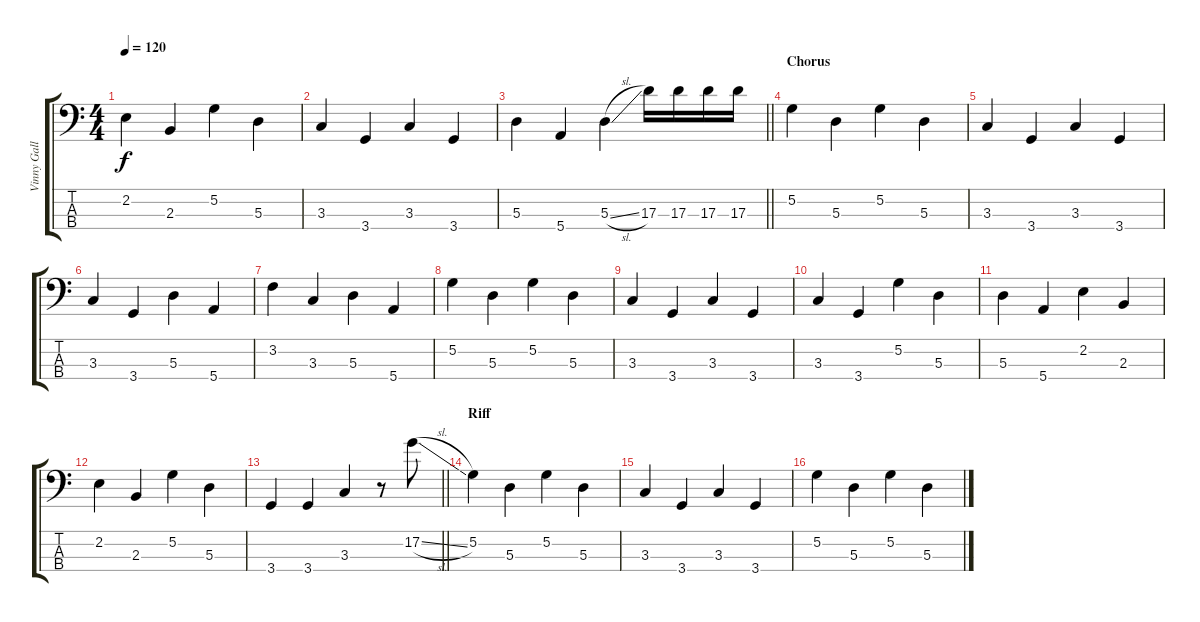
\track ("Vinny Gallagher" "Vinny Gall") {instrument electricbassfinger}
\staff {score tabs}
\tuning (G2 D2 A1 E1) {hide}
\ts (4 4)
\tempo 120
\clef f4
\ks c
2.2.4{dy f} 2.3.4 5.2.4 5.3.4 |
3.3.4 3.4.4 3.3.4 3.4.4 |
\barLineRight lightlight
5.3.4 5.4.4 5.3{sl}.4 17.3.16 17.3.16 17.3.16 17.3.16 |
\section ("" "Chorus")
5.2.4 5.3.4 5.2.4 5.3.4 |
3.3.4 3.4.4 3.3.4 3.4.4 |
3.3.4 3.4.4 5.3.4 5.4.4 |
3.2.4 3.3.4 5.3.4 5.4.4 |
5.2.4 5.3.4 5.2.4 5.3.4 |
3.3.4 3.4.4 3.3.4 3.4.4 |
3.3.4 3.4.4 5.2.4 5.3.4 |
5.3.4 5.4.4 2.2.4 2.3.4 |
2.2.4 2.3.4 5.2.4 5.3.4 |
\barLineRight lightlight
3.4.4 3.4.4 3.3.4 r.8 17.2{sl}.8 |
\section ("" "Riff")
5.2.4 5.3.4 5.2.4 5.3.4 |
3.3.4 3.4.4 3.3.4 3.4.4 |
5.2.4 5.3.4 5.2.4 5.3.4
